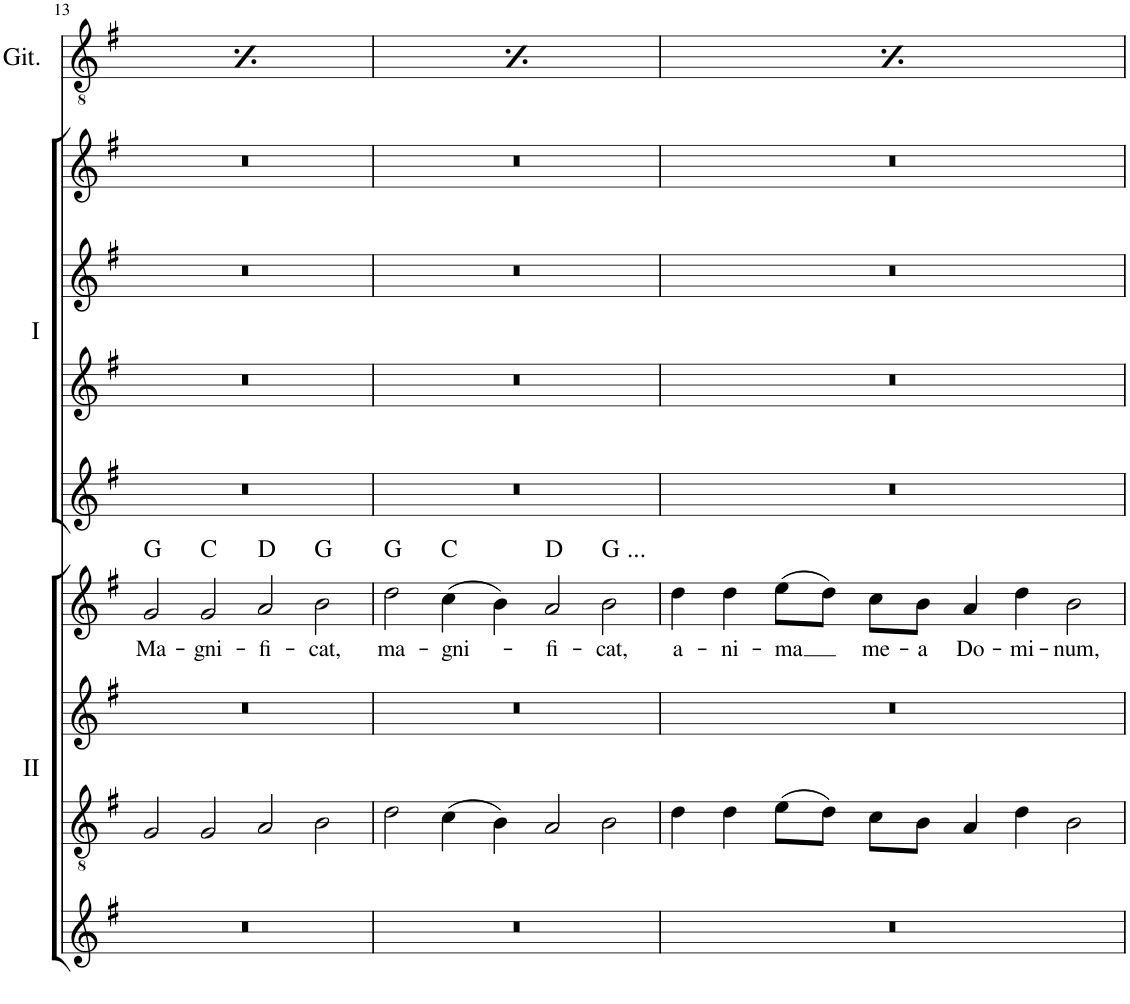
**kern	**kern	**kern	**kern	**text	**harte	**kern	**kern	**kern	**kern	**kern	**harte
*part3	*part3	*part3	*part3	*part3	*part3	*part2	*part2	*part2	*part2	*part1	*part1
*staff9	*staff8	*staff7	*staff6	*staff6	*	*staff5	*staff4	*staff3	*staff2	*staff1	*
*I"Kanon II	*	*	*	*	*	*I"Kanon I	*	*	*	*I"Gitarre	*
*I'II	*	*	*	*	*	*I'I	*	*	*	*I'Git.	*
!!LO:PB:g=z
*clefG2	*clefGv2	*clefG2	*clefG2	*	*	*clefG2	*clefG2	*clefG2	*clefG2	*clefGv2	*
*k[f#]	*k[f#]	*k[f#]	*k[f#]	*	*	*k[f#]	*k[f#]	*k[f#]	*k[f#]	*k[f#]	*
*M4/2	*M4/2	*M4/2	*M4/2	*	*	*M4/2	*M4/2	*M4/2	*M4/2	*M4/2	*
*MM96	*MM96	*MM96	*MM96	*	*	*MM96	*MM96	*MM96	*MM96	*MM96	*
=13	=13	=13	=13	=13	=13	=13	=13	=13	=13	=13	=13
!	!	!	!	!LO:LY:b	!	!	!	!	!	!	!
0r	2G/	0r	2g/	Ma-	G:maj	0r	0r	0r	0r	2GG/ 2BB/ 2D/ 2G/ 2B/ 2g/	G:maj
!	!	!	!	!LO:LY:b	!	!	!	!	!	!	!
.	2G/	.	2g/	-gni-	C:maj	.	.	.	.	2C/ 2E/ 2G/ 2c/ 2e/	C:maj
!	!	!	!	!LO:LY:b	!	!	!	!	!	!	!
.	2A/	.	2a/	-fi-	D:maj	.	.	.	.	2D/ 2A/ 2d/ 2f#/	D:maj
!	!	!	!	!LO:LY:b	!	!	!	!	!	!	!
.	2B\	.	2b\	-cat,	G:maj	.	.	.	.	2GG/ 2BB/ 2D/ 2G/ 2B/ 2g/	G:maj
=14	=14	=14	=14	=14	=14	=14	=14	=14	=14	=14	=14
*	*	*	*	*	*	*	*	*	*	*MM96	*
!	!	!	!	!LO:LY:b	!	!	!	!	!	!	!
0r	2d\	0r	2dd\	ma-	G:maj	0r	0r	0r	0r	2GG/ 2BB/ 2D/ 2G/ 2B/ 2g/	G:maj
!	!	!	!	!LO:LY:b	!	!	!	!	!	!	!
.	4c\	.	(4cc\	-gni-	C:maj	.	.	.	.	2C/ 2E/ 2G/ 2c/ 2e/	C:maj
.	4B\	.	4b\)	.	.	.	.	.	.	.	.
!	!	!	!	!LO:LY:b	!	!	!	!	!	!	!
.	2A/	.	2a/	-fi-	D:maj	.	.	.	.	2D/ 2A/ 2d/ 2f#/	D:maj
!	!	!	!	!LO:LY:b	!	!	!	!	!	!	!
.	2B\	.	2b\	-cat,	G:maj	.	.	.	.	2GG/ 2BB/ 2D/ 2G/ 2B/ 2g/	G:maj
=15	=15	=15	=15	=15	=15	=15	=15	=15	=15	=15	=15
*	*	*	*	*	*	*	*	*	*	*MM96	*
!	!	!	!	!LO:LY:b	!	!	!	!	!	!	!
0r	4d\	0r	4dd\	a-	.	0r	0r	0r	0r	2GG/ 2BB/ 2D/ 2G/ 2B/ 2g/	G:maj
!	!	!	!	!LO:LY:b	!	!	!	!	!	!	!
.	4d\	.	4dd\	-ni-	.	.	.	.	.	.	.
!	!	!	!	!LO:LY:b	!	!	!	!	!	!	!
.	8e\L	.	(8ee\L	-ma	.	.	.	.	.	2C/ 2E/ 2G/ 2c/ 2e/	C:maj
.	8d\J	.	8dd\J)	.	.	.	.	.	.	.	.
!	!	!	!	!LO:LY:b	!	!	!	!	!	!	!
.	8c\L	.	8cc\L	me-	.	.	.	.	.	.	.
!	!	!	!	!LO:LY:b	!	!	!	!	!	!	!
.	8B\J	.	8b\J	-a	.	.	.	.	.	.	.
!	!	!	!	!LO:LY:b	!	!	!	!	!	!	!
.	4A/	.	4a/	Do-	.	.	.	.	.	2D/ 2A/ 2d/ 2f#/	D:maj
!	!	!	!	!LO:LY:b	!	!	!	!	!	!	!
.	4d\	.	4dd\	-mi-	.	.	.	.	.	.	.
!	!	!	!	!LO:LY:b	!	!	!	!	!	!	!
.	2B\	.	2b\	-num,	.	.	.	.	.	2GG/ 2BB/ 2D/ 2G/ 2B/ 2g/	G:maj
=	=	=	=	=	=	=	=	=	=	=	=
*-	*-	*-	*-	*-	*-	*-	*-	*-	*-	*-	*-
